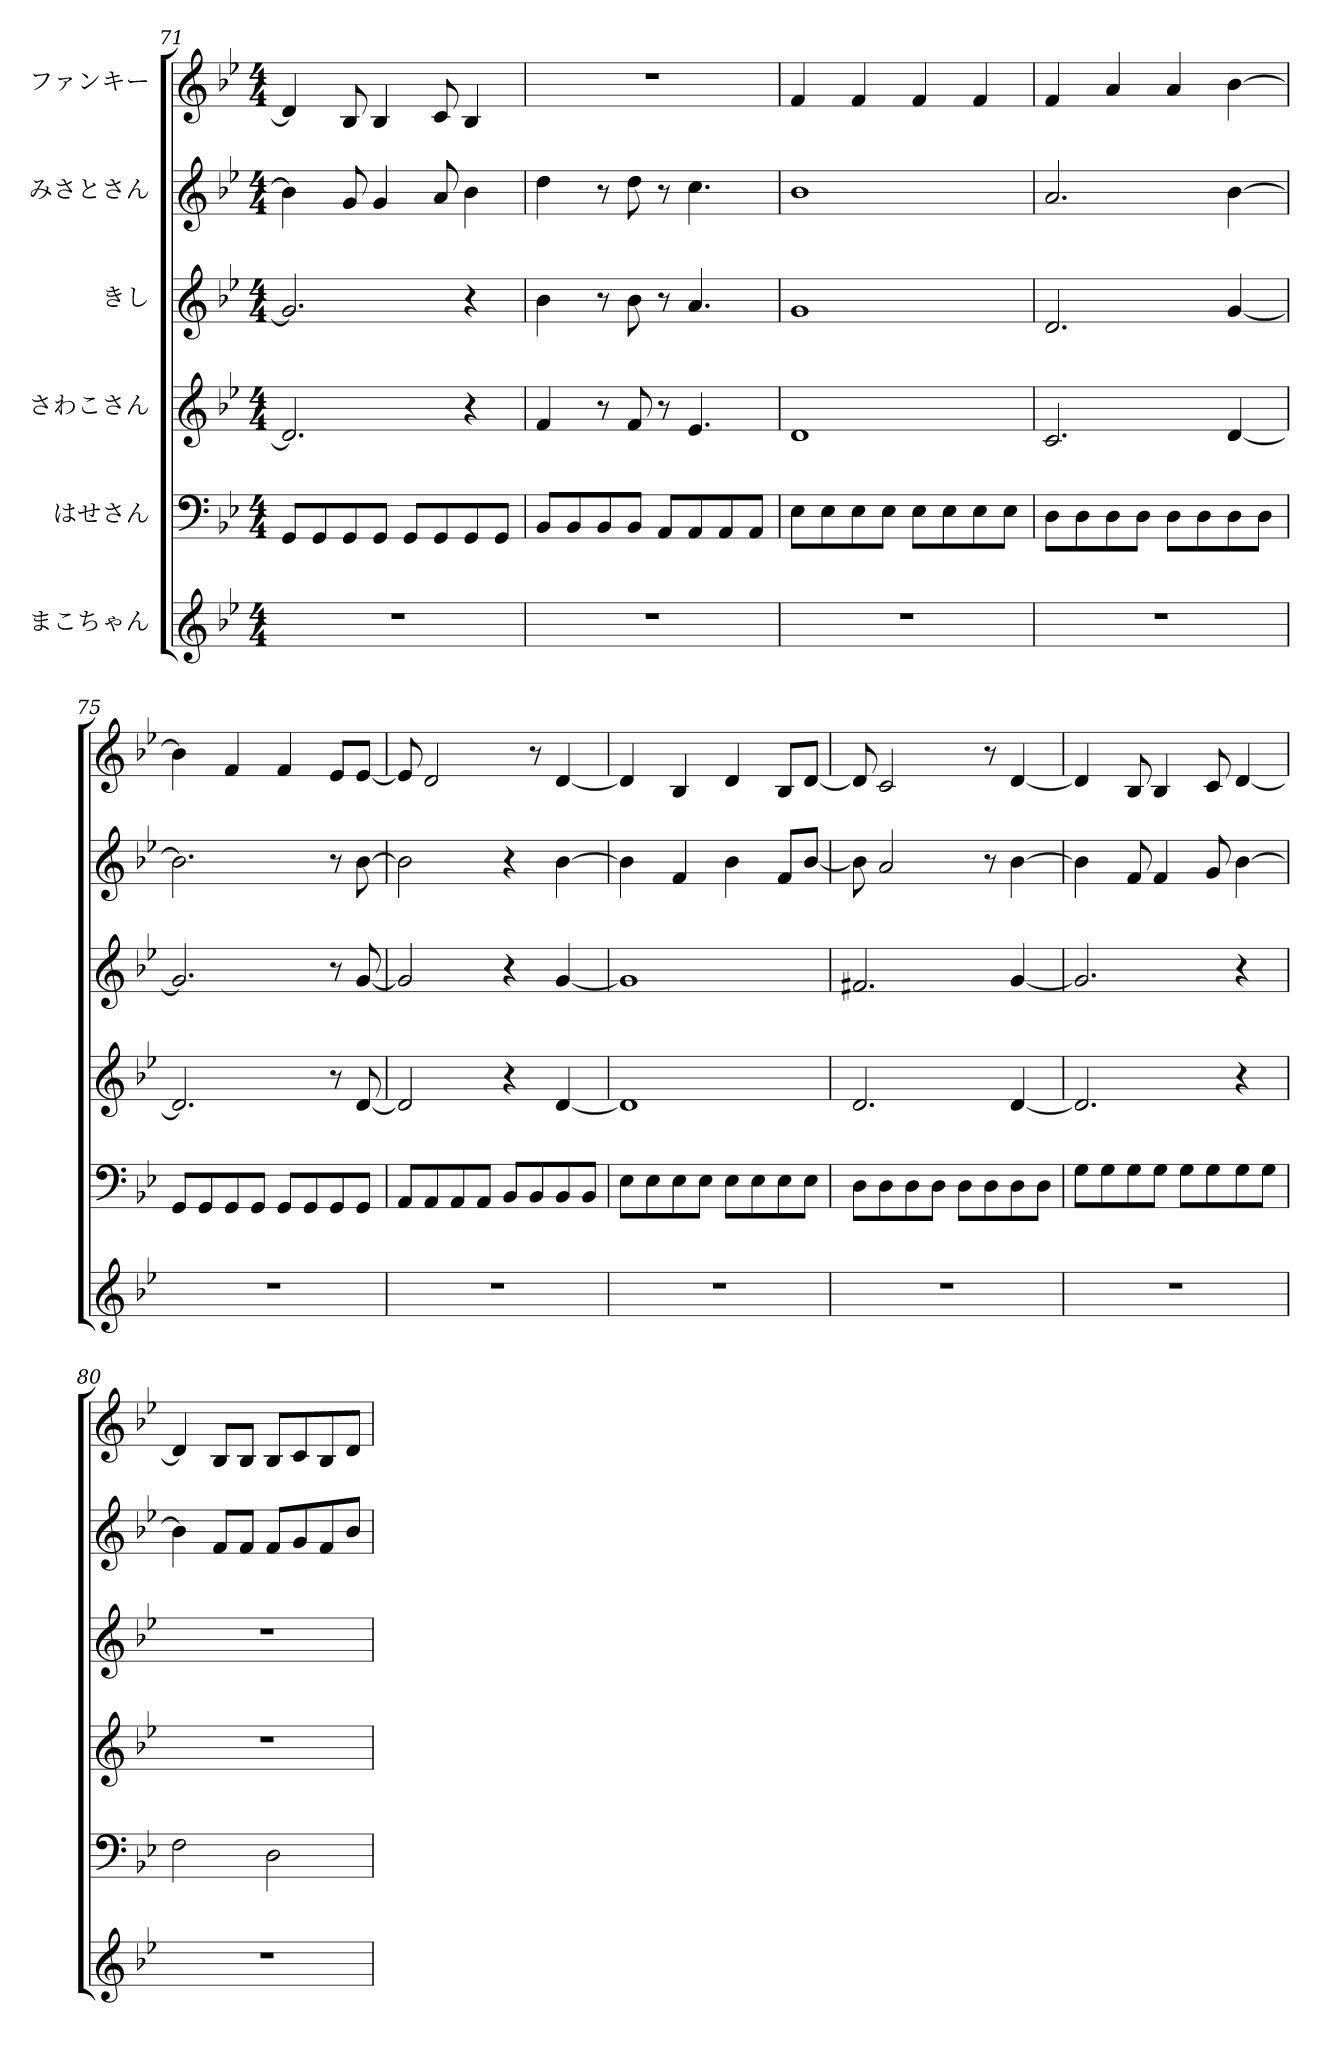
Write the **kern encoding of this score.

**kern	**kern	**kern	**kern	**kern	**kern
*part6	*part5	*part4	*part3	*part2	*part1
*staff6	*staff5	*staff4	*staff3	*staff2	*staff1
*I"まこちゃん	*I"はせさん	*I"さわこさん	*I"きし	*I"みさとさん	*I"ファンキー
*clefG2	*clefF4	*clefG2	*clefG2	*clefG2	*clefG2
*k[b-e-]	*k[b-e-]	*k[b-e-]	*k[b-e-]	*k[b-e-]	*k[b-e-]
*M4/4	*M4/4	*M4/4	*M4/4	*M4/4	*M4/4
=71	=71	=71	=71	=71	=71
1r	8GGL	2.d]	2.g]	4b-]	4d]
.	8GG	.	.	.	.
.	8GG	.	.	8g	8B-
.	8GGJ	.	.	4g	4B-
.	8GGL	.	.	.	.
.	8GG	.	.	8a	8c
.	8GG	4r	4r	4b-	4B-
.	8GGJ	.	.	.	.
=72	=72	=72	=72	=72	=72
1r	8BB-L	4f	4b-	4dd	1r
.	8BB-	.	.	.	.
.	8BB-	8r	8r	8r	.
.	8BB-J	8f	8b-	8dd	.
.	8AAL	8r	8r	8r	.
.	8AA	4.e-	4.a	4.cc	.
.	8AA	.	.	.	.
.	8AAJ	.	.	.	.
=73	=73	=73	=73	=73	=73
1r	8E-L	1d	1g	1b-	4f
.	8E-	.	.	.	.
.	8E-	.	.	.	4f
.	8E-J	.	.	.	.
.	8E-L	.	.	.	4f
.	8E-	.	.	.	.
.	8E-	.	.	.	4f
.	8E-J	.	.	.	.
=74	=74	=74	=74	=74	=74
1r	8DL	2.c	2.d	2.a	4f
.	8D	.	.	.	.
.	8D	.	.	.	4a
.	8DJ	.	.	.	.
.	8DL	.	.	.	4a
.	8D	.	.	.	.
.	8D	[4d	[4g	[4b-	[4b-
.	8DJ	.	.	.	.
=75	=75	=75	=75	=75	=75
1r	8GGL	2.d]	2.g]	2.b-]	4b-]
.	8GG	.	.	.	.
.	8GG	.	.	.	4f
.	8GGJ	.	.	.	.
.	8GGL	.	.	.	4f
.	8GG	.	.	.	.
.	8GG	8r	8r	8r	8e-L
.	8GGJ	[8d	[8g	[8b-	[8e-J
=76	=76	=76	=76	=76	=76
1r	8AAL	2d]	2g]	2b-]	8e-]
.	8AA	.	.	.	2d
.	8AA	.	.	.	.
.	8AAJ	.	.	.	.
.	8BB-L	4r	4r	4r	.
.	8BB-	.	.	.	8r
.	8BB-	[4d	[4g	[4b-	[4d
.	8BB-J	.	.	.	.
=77	=77	=77	=77	=77	=77
1r	8E-L	1d]	1g]	4b-]	4d]
.	8E-	.	.	.	.
.	8E-	.	.	4f	4B-
.	8E-J	.	.	.	.
.	8E-L	.	.	4b-	4d
.	8E-	.	.	.	.
.	8E-	.	.	8fL	8B-L
.	8E-J	.	.	[8b-J	[8dJ
=78	=78	=78	=78	=78	=78
1r	8DL	2.d	2.f#X	8b-]	8d]
.	8D	.	.	2a	2c
.	8D	.	.	.	.
.	8DJ	.	.	.	.
.	8DL	.	.	.	.
.	8D	.	.	8r	8r
.	8D	[4d	[4g	[4b-	[4d
.	8DJ	.	.	.	.
=79	=79	=79	=79	=79	=79
1r	8GL	2.d]	2.g]	4b-]	4d]
.	8G	.	.	.	.
.	8G	.	.	8f	8B-
.	8GJ	.	.	4f	4B-
.	8GL	.	.	.	.
.	8G	.	.	8g	8c
.	8G	4r	4r	[4b-	[4d
.	8GJ	.	.	.	.
=80	=80	=80	=80	=80	=80
1r	2F	1r	1r	4b-]	4d]
.	.	.	.	8fL	8B-L
.	.	.	.	8fJ	8B-J
.	2D	.	.	8fL	8B-L
.	.	.	.	8g	8c
.	.	.	.	8f	8B-
.	.	.	.	8b-J	8dJ
=	=	=	=	=	=
*-	*-	*-	*-	*-	*-
